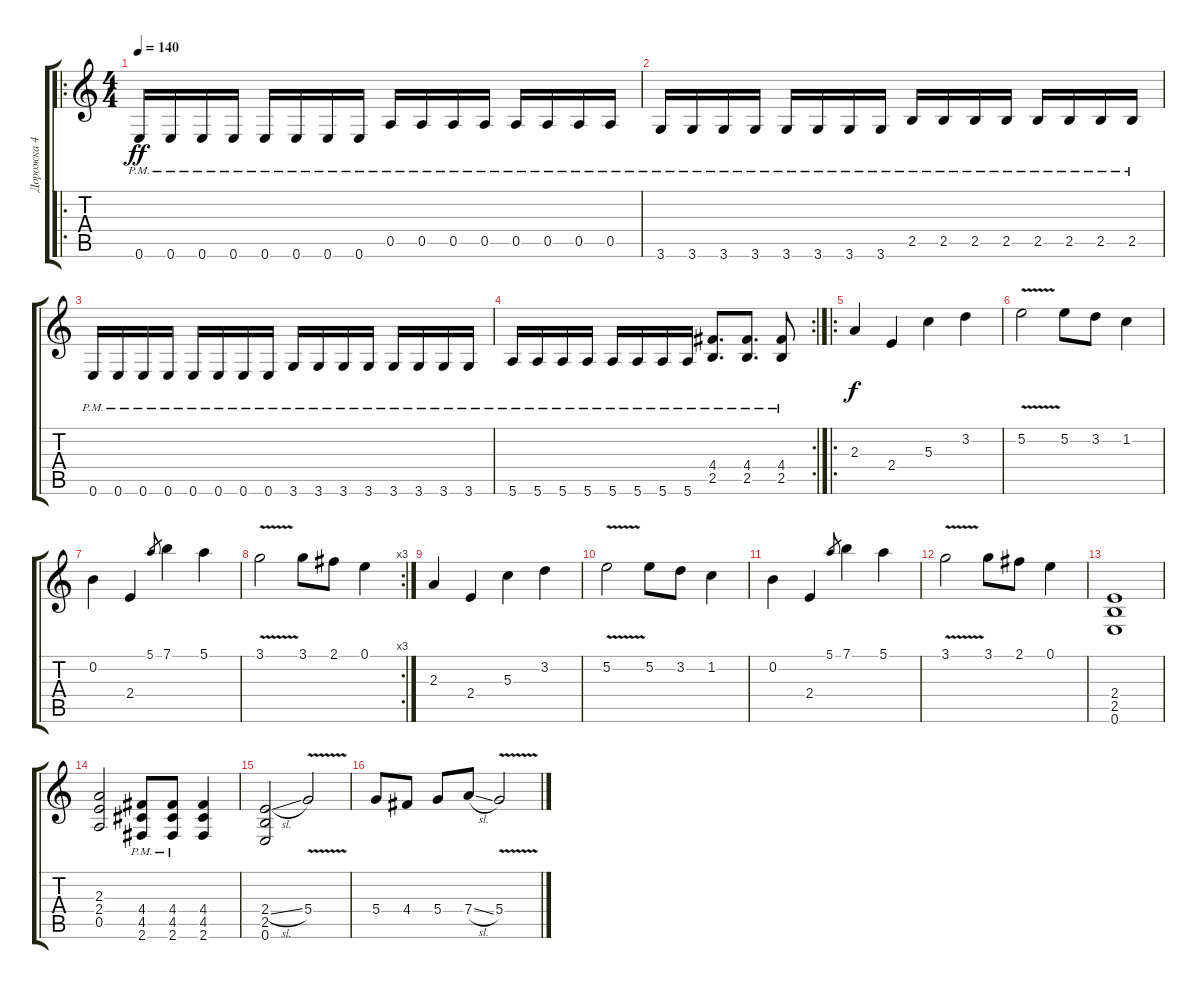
\track ("Дорожка 4" "Дорожка 4") {instrument overdrivenguitar}
\staff {score tabs}
\tuning (E4 B3 G3 D3 A2 E2) {hide}
\ro
\ts (4 4)
\tempo 140
\clef g2
\ks c
0.6{pm}.16{dy ff} 0.6{pm}.16 0.6{pm}.16 0.6{pm}.16 0.6{pm}.16 0.6{pm}.16 0.6{pm}.16 0.6{pm}.16 0.5{pm}.16 0.5{pm}.16 0.5{pm}.16 0.5{pm}.16 0.5{pm}.16 0.5{pm}.16 0.5{pm}.16 0.5{pm}.16 |
3.6{pm}.16 3.6{pm}.16 3.6{pm}.16 3.6{pm}.16 3.6{pm}.16 3.6{pm}.16 3.6{pm}.16 3.6{pm}.16 2.5{pm}.16 2.5{pm}.16 2.5{pm}.16 2.5{pm}.16 2.5{pm}.16 2.5{pm}.16 2.5{pm}.16 2.5{pm}.16 |
0.6{pm}.16 0.6{pm}.16 0.6{pm}.16 0.6{pm}.16 0.6{pm}.16 0.6{pm}.16 0.6{pm}.16 0.6{pm}.16 3.6{pm}.16 3.6{pm}.16 3.6{pm}.16 3.6{pm}.16 3.6{pm}.16 3.6{pm}.16 3.6{pm}.16 3.6{pm}.16 |
\rc 2
5.6{pm}.16 5.6{pm}.16 5.6{pm}.16 5.6{pm}.16 5.6{pm}.16 5.6{pm}.16 5.6{pm}.16 5.6{pm}.16 (4.4{pm} 2.5{pm}).8{d} (4.4{pm} 2.5{pm}).8{d} (4.4{pm} 2.5{pm}).8 |
\ro
2.3.4{dy f} 2.4.4 5.3.4 3.2.4 |
5.2{v}.2 5.2.8 3.2.8 1.2.4 |
0.2.4 2.4.4 5.1.8{gr} 7.1.4 5.1.4 |
\rc 3
3.1{v}.2 3.1.8 2.1.8 0.1.4 |
2.3.4 2.4.4 5.3.4 3.2.4 |
5.2{v}.2 5.2.8 3.2.8 1.2.4 |
0.2.4 2.4.4 5.1.8{gr} 7.1.4 5.1.4 |
3.1{v}.2 3.1.8 2.1.8 0.1.4 |
(2.4 2.5 0.6).1 |
(2.3 2.4 0.5).2 (4.4{pm} 4.5{pm} 2.6{pm}).8 (4.4{pm} 4.5{pm} 2.6{pm}).8 (4.4 4.5 2.6).4 |
(2.4{sl} 2.5 0.6).2 5.4{v}.2 |
5.4.8 4.4.8 5.4.8 7.4{sl}.8 5.4{v}.2
